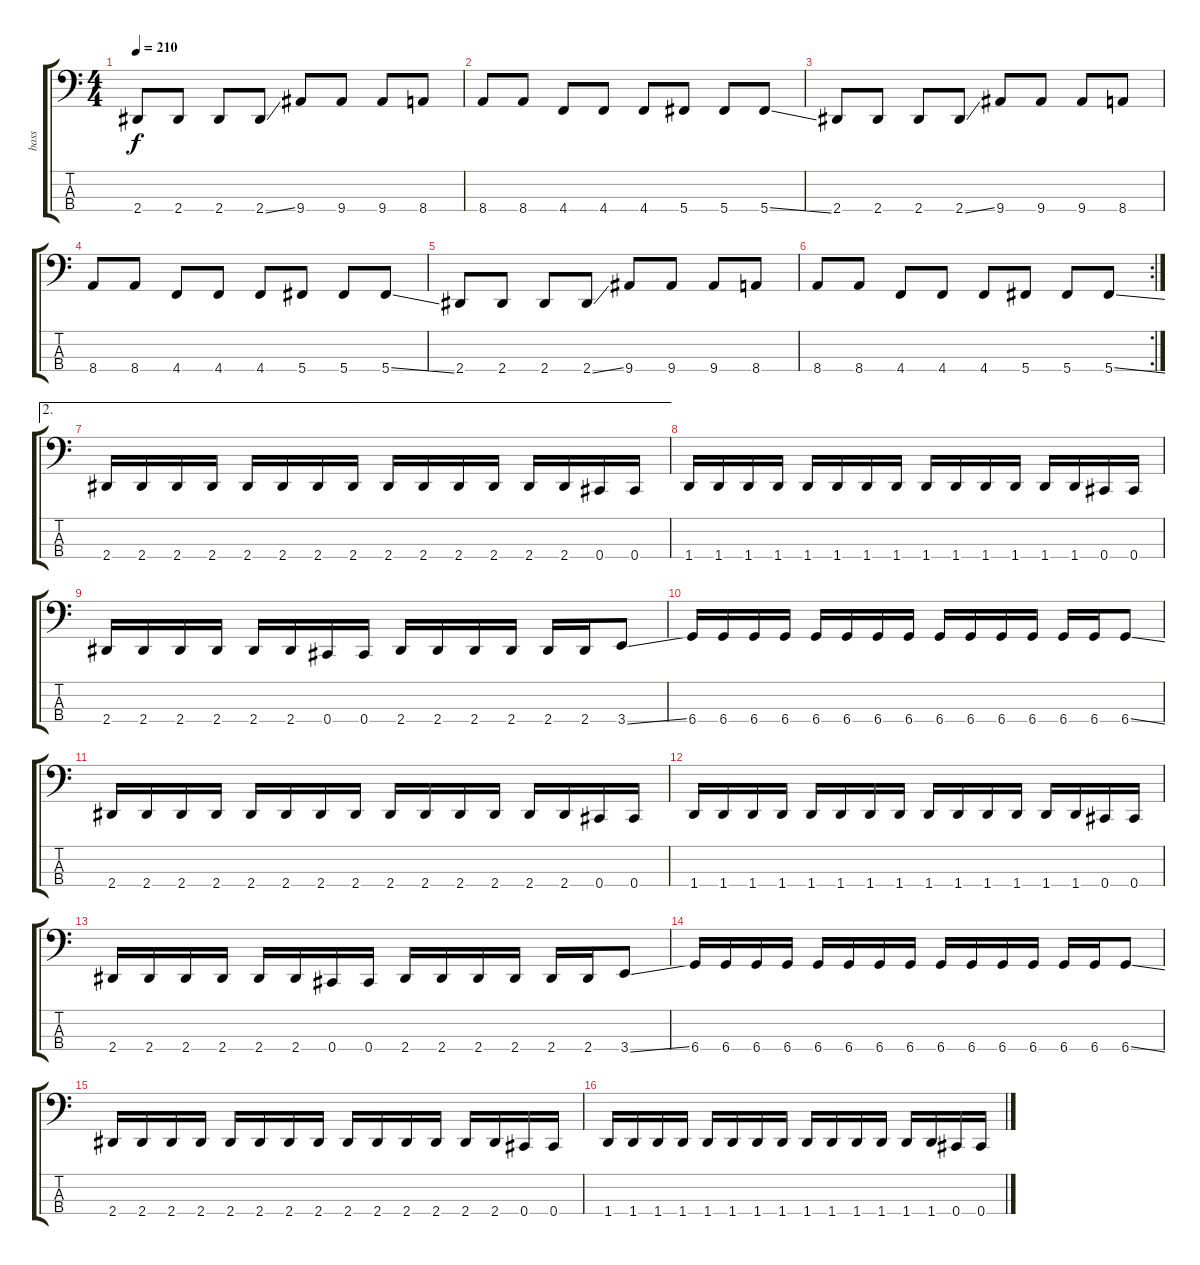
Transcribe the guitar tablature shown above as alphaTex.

\track ("bass" "bass") {instrument electricbasspick}
\staff {score tabs}
\tuning (E2 B1 Gb1 Db1) {hide}
\ts (4 4)
\tempo 210
\clef f4
\ks c
2.4.8{dy f} 2.4.8 2.4.8 2.4{ss}.8 9.4.8 9.4.8 9.4.8 8.4.8 |
8.4.8 8.4.8 4.4.8 4.4.8 4.4.8 5.4.8 5.4.8 5.4{ss}.8 |
2.4.8 2.4.8 2.4.8 2.4{ss}.8 9.4.8 9.4.8 9.4.8 8.4.8 |
8.4.8 8.4.8 4.4.8 4.4.8 4.4.8 5.4.8 5.4.8 5.4{ss}.8 |
2.4.8 2.4.8 2.4.8 2.4{ss}.8 9.4.8 9.4.8 9.4.8 8.4.8 |
\rc 2
8.4.8 8.4.8 4.4.8 4.4.8 4.4.8 5.4.8 5.4.8 5.4{ss}.8 |
\ae 2
2.4.16 2.4.16 2.4.16 2.4.16 2.4.16 2.4.16 2.4.16 2.4.16 2.4.16 2.4.16 2.4.16 2.4.16 2.4.16 2.4.16 0.4.16 0.4.16 |
1.4.16 1.4.16 1.4.16 1.4.16 1.4.16 1.4.16 1.4.16 1.4.16 1.4.16 1.4.16 1.4.16 1.4.16 1.4.16 1.4.16 0.4.16 0.4.16 |
2.4.16 2.4.16 2.4.16 2.4.16 2.4.16 2.4.16 0.4.16 0.4.16 2.4.16 2.4.16 2.4.16 2.4.16 2.4.16 2.4.16 3.4{ss}.8 |
6.4.16 6.4.16 6.4.16 6.4.16 6.4.16 6.4.16 6.4.16 6.4.16 6.4.16 6.4.16 6.4.16 6.4.16 6.4.16 6.4.16 6.4{ss}.8 |
2.4.16 2.4.16 2.4.16 2.4.16 2.4.16 2.4.16 2.4.16 2.4.16 2.4.16 2.4.16 2.4.16 2.4.16 2.4.16 2.4.16 0.4.16 0.4.16 |
1.4.16 1.4.16 1.4.16 1.4.16 1.4.16 1.4.16 1.4.16 1.4.16 1.4.16 1.4.16 1.4.16 1.4.16 1.4.16 1.4.16 0.4.16 0.4.16 |
2.4.16 2.4.16 2.4.16 2.4.16 2.4.16 2.4.16 0.4.16 0.4.16 2.4.16 2.4.16 2.4.16 2.4.16 2.4.16 2.4.16 3.4{ss}.8 |
6.4.16 6.4.16 6.4.16 6.4.16 6.4.16 6.4.16 6.4.16 6.4.16 6.4.16 6.4.16 6.4.16 6.4.16 6.4.16 6.4.16 6.4{ss}.8 |
2.4.16 2.4.16 2.4.16 2.4.16 2.4.16 2.4.16 2.4.16 2.4.16 2.4.16 2.4.16 2.4.16 2.4.16 2.4.16 2.4.16 0.4.16 0.4.16 |
1.4.16 1.4.16 1.4.16 1.4.16 1.4.16 1.4.16 1.4.16 1.4.16 1.4.16 1.4.16 1.4.16 1.4.16 1.4.16 1.4.16 0.4.16 0.4.16
